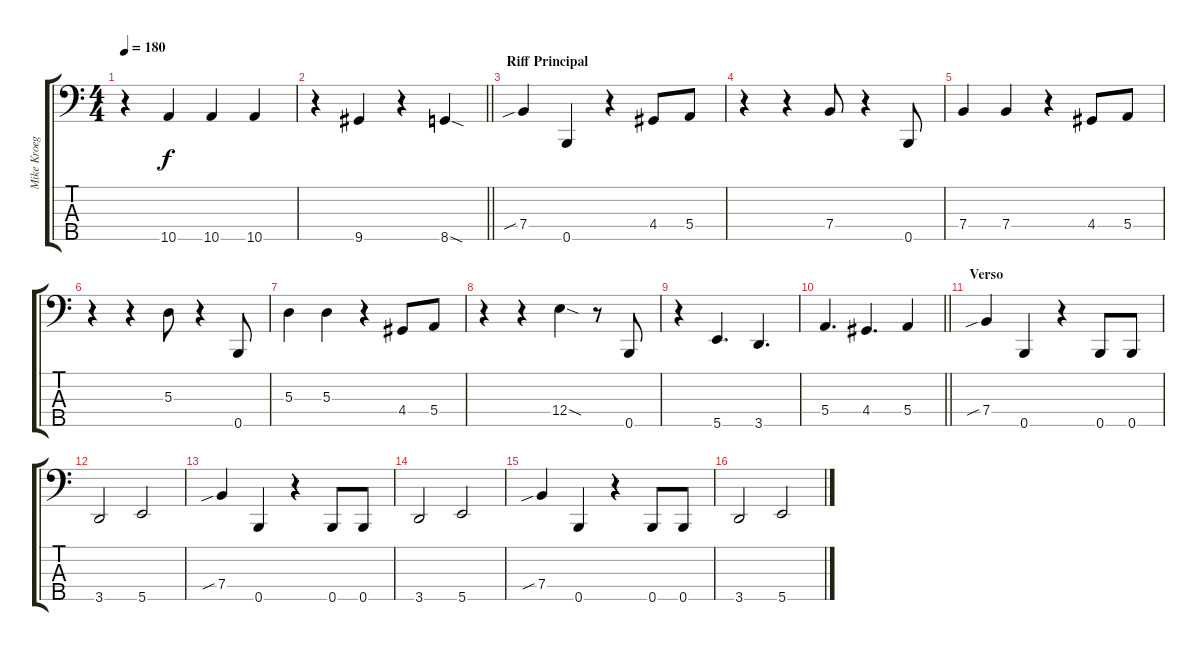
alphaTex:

\track ("Mike Kroeger" "Mike Kroeg") {instrument electricbassfinger}
\staff {score tabs}
\tuning (G2 D2 A1 E1 B0) {hide}
\ts (4 4)
\tempo 180
\clef f4
\ks c
r.4{dy f} 10.5.4 10.5.4 10.5.4 |
\barLineRight lightlight
r.4 9.5.4 r.4 8.5{sod}.4 |
\section ("" "Riff Principal")
7.4{sib}.4 0.5.4 r.4 4.4.8 5.4.8 |
r.4 r.4 7.4.8 r.4 0.5.8 |
7.4.4 7.4.4 r.4 4.4.8 5.4.8 |
r.4 r.4 5.3.8 r.4 0.5.8 |
5.3.4 5.3.4 r.4 4.4.8 5.4.8 |
r.4 r.4 12.4{sod}.4 r.8 0.5.8 |
r.4 5.5.4{d} 3.5.4{d} |
\barLineRight lightlight
5.4.4{d} 4.4.4{d} 5.4.4 |
\section ("" "Verso")
7.4{sib}.4 0.5.4 r.4 0.5.8 0.5.8 |
3.5.2 5.5.2 |
7.4{sib}.4 0.5.4 r.4 0.5.8 0.5.8 |
3.5.2 5.5.2 |
7.4{sib}.4 0.5.4 r.4 0.5.8 0.5.8 |
3.5.2 5.5.2
